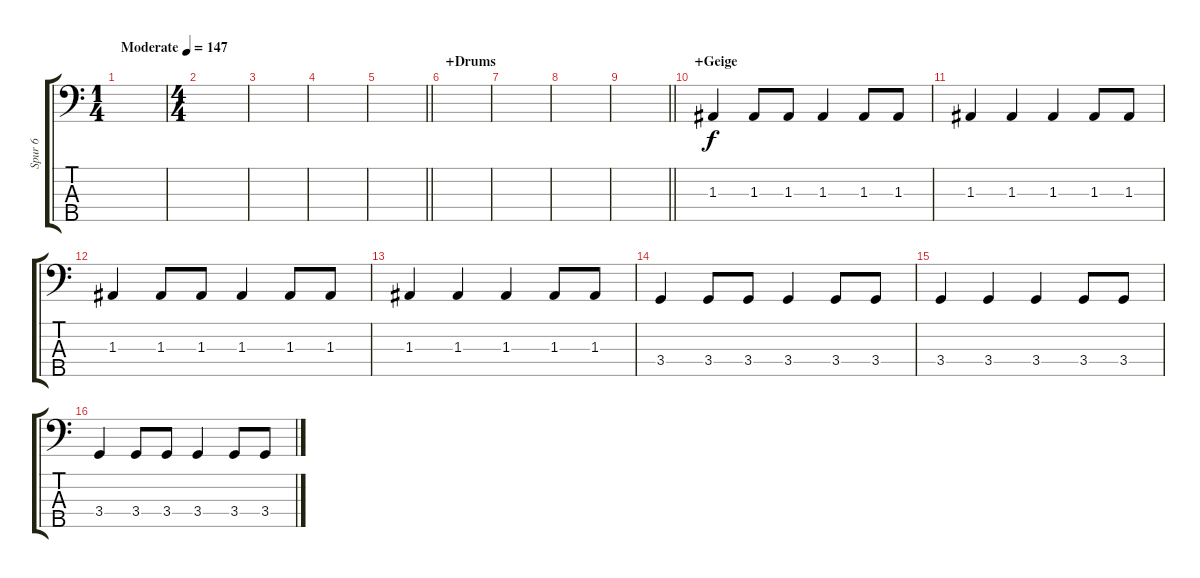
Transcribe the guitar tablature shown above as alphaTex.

\track ("Spur 6" "Spur 6") {instrument electricbassfinger}
\staff {score tabs}
\tuning (G2 D2 A1 E1 B0) {hide}
\ts (1 4)
\tempo (147 "Moderate")
\clef f4
\ks c
|
\ts (4 4)
|
|
|
\barLineRight lightlight
|
\section ("" "+Drums")
|
|
|
\barLineRight lightlight
|
\section ("" "+Geige")
1.3.4 1.3.8 1.3.8 1.3.4 1.3.8 1.3.8 |
1.3.4 1.3.4 1.3.4 1.3.8 1.3.8 |
1.3.4 1.3.8 1.3.8 1.3.4 1.3.8 1.3.8 |
1.3.4 1.3.4 1.3.4 1.3.8 1.3.8 |
3.4.4 3.4.8 3.4.8 3.4.4 3.4.8 3.4.8 |
3.4.4 3.4.4 3.4.4 3.4.8 3.4.8 |
3.4.4 3.4.8 3.4.8 3.4.4 3.4.8 3.4.8
